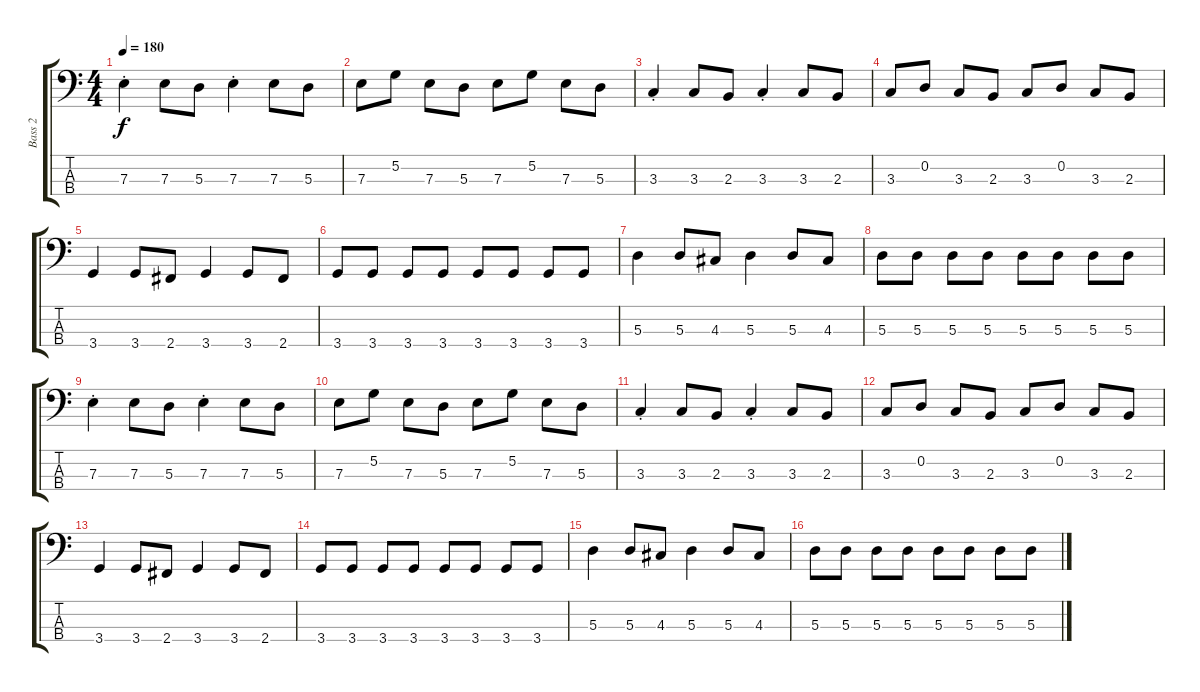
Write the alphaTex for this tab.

\track ("Bass 2" "Bass 2") {instrument electricbasspick}
\staff {score tabs}
\tuning (G2 D2 A1 E1) {hide}
\ts (4 4)
\tempo 180
\clef f4
\ks c
7.3{st}.4{dy f instrument electricbasspick} 7.3.8 5.3.8 7.3{st}.4 7.3.8 5.3.8 |
7.3.8 5.2.8 7.3.8 5.3.8 7.3.8 5.2.8 7.3.8 5.3.8 |
3.3{st}.4 3.3.8 2.3.8 3.3{st}.4 3.3.8 2.3.8 |
3.3.8 0.2.8 3.3.8 2.3.8 3.3.8 0.2.8 3.3.8 2.3.8 |
3.4.4 3.4.8 2.4.8 3.4.4 3.4.8 2.4.8 |
3.4.8 3.4.8 3.4.8 3.4.8 3.4.8 3.4.8 3.4.8 3.4.8 |
5.3.4 5.3.8 4.3.8 5.3.4 5.3.8 4.3.8 |
5.3.8 5.3.8 5.3.8 5.3.8 5.3.8 5.3.8 5.3.8 5.3.8 |
7.3{st}.4 7.3.8 5.3.8 7.3{st}.4 7.3.8 5.3.8 |
7.3.8 5.2.8 7.3.8 5.3.8 7.3.8 5.2.8 7.3.8 5.3.8 |
3.3{st}.4 3.3.8 2.3.8 3.3{st}.4 3.3.8 2.3.8 |
3.3.8 0.2.8 3.3.8 2.3.8 3.3.8 0.2.8 3.3.8 2.3.8 |
3.4.4 3.4.8 2.4.8 3.4.4 3.4.8 2.4.8 |
3.4.8 3.4.8 3.4.8 3.4.8 3.4.8 3.4.8 3.4.8 3.4.8 |
5.3.4 5.3.8 4.3.8 5.3.4 5.3.8 4.3.8 |
5.3.8 5.3.8 5.3.8 5.3.8 5.3.8 5.3.8 5.3.8 5.3.8
